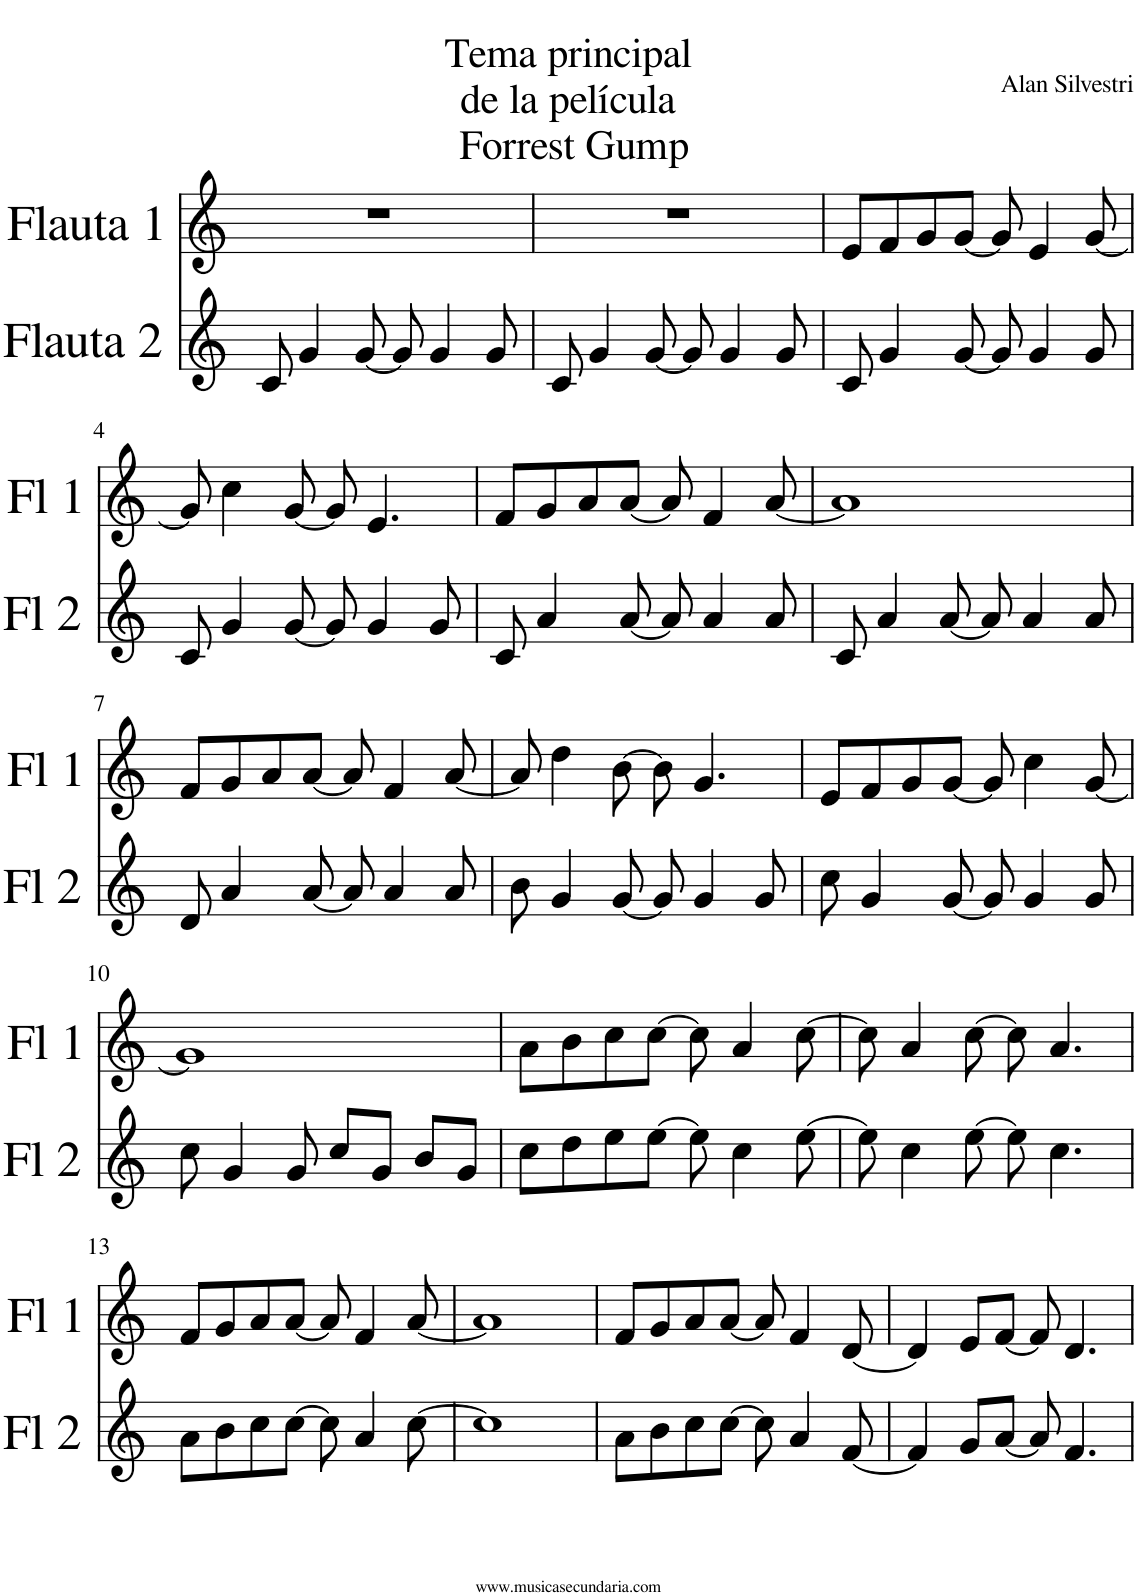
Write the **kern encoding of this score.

**kern	**kern
*part2	*part1
*staff2	*staff1
*I"Flauta 2	*I"Flauta 1
*I'Fl 2	*I'Fl 1
*clefG2	*clefG2
*k[]	*k[]
=1	=1
8c/	1r
4g/	.
[8g/	.
8g/]	.
4g/	.
8g/	.
=2	=2
8c/	1r
4g/	.
[8g/	.
8g/]	.
4g/	.
8g/	.
=3	=3
8c/	8e/L
4g/	8f/
.	8g/
[8g/	[8g/J
8g/]	8g/]
4g/	4e/
8g/	[8g/
!!LO:LB:g=z
=4	=4
8c/	8g/]
4g/	4cc\
[8g/	[8g/
8g/]	8g/]
4g/	4.e/
8g/	.
=5	=5
8c/	8f/L
4a/	8g/
.	8a/
[8a/	[8a/J
8a/]	8a/]
4a/	4f/
8a/	[8a/
=6	=6
8c/	1a]
4a/	.
[8a/	.
8a/]	.
4a/	.
8a/	.
!!LO:LB:g=z
=7	=7
8d/	8f/L
4a/	8g/
.	8a/
[8a/	[8a/J
8a/]	8a/]
4a/	4f/
8a/	[8a/
=8	=8
8b\	8a/]
4g/	4dd\
[8g/	[8b\
8g/]	8b\]
4g/	4.g/
8g/	.
=9	=9
8cc\	8e/L
4g/	8f/
.	8g/
[8g/	[8g/J
8g/]	8g/]
4g/	4cc\
8g/	[8g/
!!LO:LB:g=z
=10	=10
8cc\	1g]
4g/	.
8g/	.
8cc/L	.
8g/J	.
8b/L	.
8g/J	.
=11	=11
8cc\L	8a\L
8dd\	8b\
8ee\	8cc\
[8ee\J	[8cc\J
8ee\]	8cc\]
4cc\	4a/
[8ee\	[8cc\
=12	=12
8ee\]	8cc\]
4cc\	4a/
[8ee\	[8cc\
8ee\]	8cc\]
4.cc\	4.a/
!!LO:LB:g=z
=13	=13
8a\L	8f/L
8b\	8g/
8cc\	8a/
[8cc\J	[8a/J
8cc\]	8a/]
4a/	4f/
[8cc\	[8a/
=14	=14
1cc]	1a]
=15	=15
8a\L	8f/L
8b\	8g/
8cc\	8a/
[8cc\J	[8a/J
8cc\]	8a/]
4a/	4f/
[8f/	[8d/
=16	=16
4f/]	4d/]
8g/L	8e/L
[8a/J	[8f/J
8a/]	8f/]
4.f/	4.d/
=	=
*-	*-
